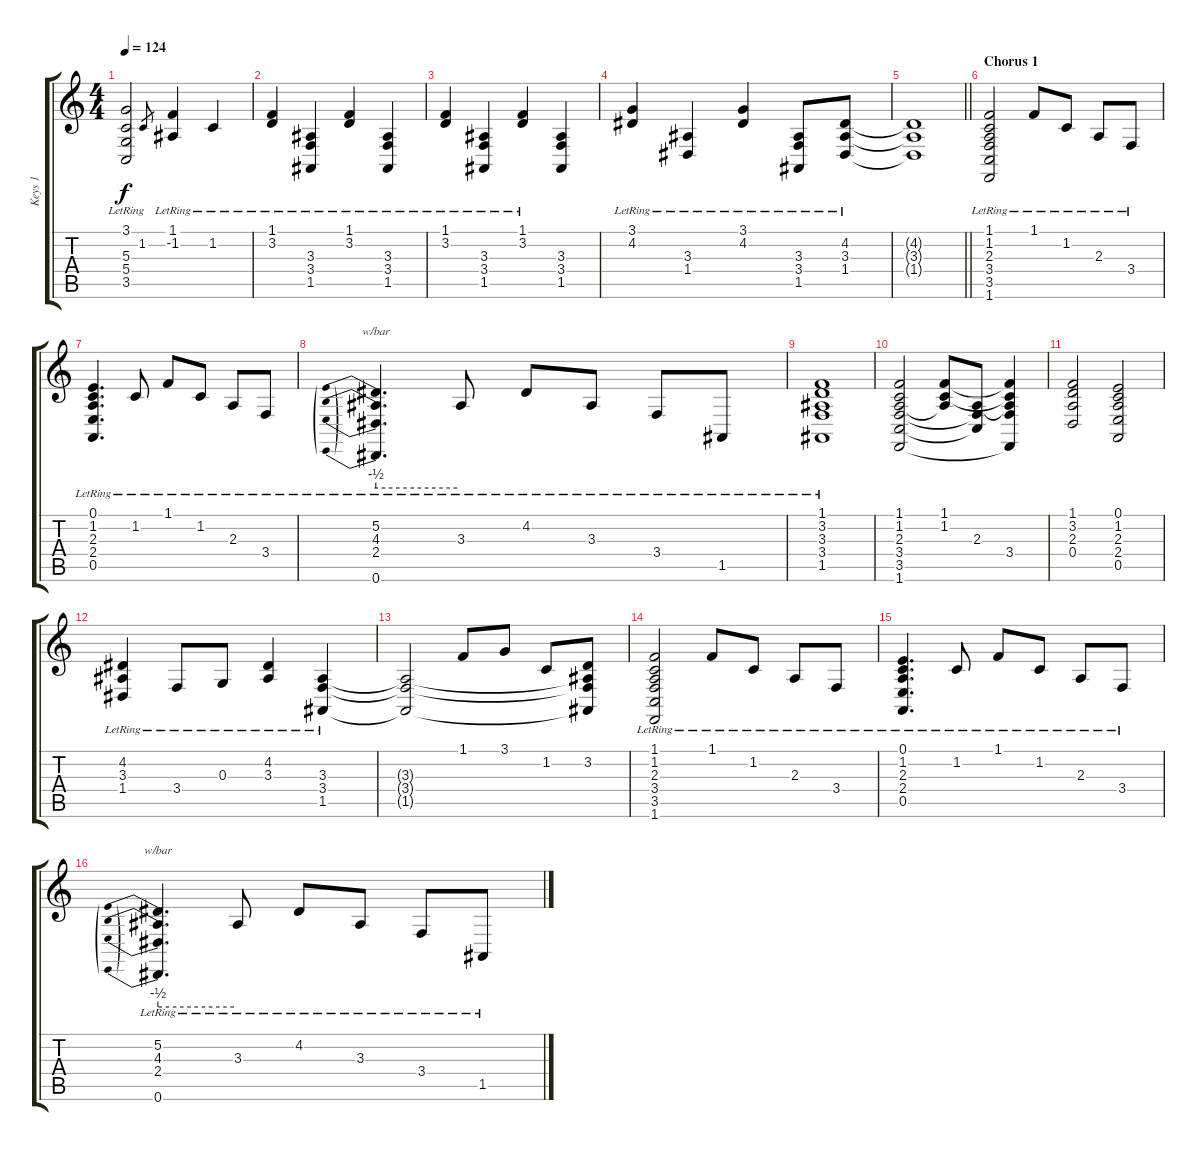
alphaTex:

\track ("Keys 1" "Keys 1") {instrument electricgrandpiano}
\staff {score tabs}
\tuning (E4 B3 G3 D3 A2 E2) {hide}
\ts (4 4)
\tempo 124
\clef g2
\ks c
(3.1{lr} 5.3{lr} 5.4{lr} 3.5{lr}).2{dy f} 1.2.8{gr} (1.1{lr} -1.2).4 1.2{lr}.4 |
(1.1{lr} 3.2{lr}).4 (3.3{lr} 3.4{lr} 1.5{lr}).4 (1.1{lr} 3.2{lr}).4 (3.3{lr} 3.4{lr} 1.5{lr}).4 |
(1.1{lr} 3.2{lr}).4 (3.3{lr} 3.4{lr} 1.5{lr}).4 (1.1{lr} 3.2{lr}).4 (3.3 3.4 1.5).4 |
(3.1{lr} 4.2{lr}).4 (3.3{lr} 1.4{lr}).4 (3.1{lr} 4.2{lr}).4 (3.3{lr} 3.4{lr} 1.5{lr}).8 (4.2{lr} 3.3{lr} 1.4{lr}).8 |
\barLineRight lightlight
(4.2{t} 3.3{t} 1.4{t}).1 |
\section ("" "Chorus 1")
(1.1{lr} 1.2{lr} 2.3{lr} 3.4{lr} 3.5{lr} 1.6{lr}).2 1.1{lr}.8 1.2{lr}.8 2.3{lr}.8 3.4{lr}.8 |
(0.1{lr} 1.2{lr} 2.3{lr} 2.4{lr} 0.5{lr}).4{d} 1.2{lr}.8 1.1{lr}.8 1.2{lr}.8 2.3{lr}.8 3.4{lr}.8 |
(5.2{lr} 4.3{lr} 2.4{lr} 0.6).4{d tbe (predive default 0 -2 60 -2)} 3.3{lr}.8 4.2{lr}.8 3.3{lr}.8 3.4{lr}.8 1.5{lr}.8 |
(1.1{lr} 3.2{lr} 3.3{lr} 3.4{lr} 1.5{lr}).1 |
(1.1 1.2 2.3 3.4 3.5 1.6).2 (1.1 1.2 2.3{t}).8 (2.3 3.4{t} 3.5{t}).8 (1.1{t} 1.2{t} 2.3{t} 3.4 1.6{t}).4 |
(1.1 3.2 2.3 0.4).2 (0.1 1.2 2.3 2.4 0.5).2 |
(4.2{lr} 3.3{lr} 1.4{lr}).4 3.4{lr}.8 0.3{lr}.8 (4.2 3.3{lr}).4 (3.3{lr} 3.4{lr} 1.5{lr}).4 |
(3.3{t} 3.4{t} 1.5{t}).2 1.1.8 3.1.8 1.2.8 (3.2 3.3{t} 3.4{t} 1.5{t}).8 |
(1.1{lr} 1.2{lr} 2.3{lr} 3.4{lr} 3.5{lr} 1.6{lr}).2 1.1{lr}.8 1.2{lr}.8 2.3{lr}.8 3.4{lr}.8 |
(0.1{lr} 1.2{lr} 2.3{lr} 2.4{lr} 0.5{lr}).4{d} 1.2{lr}.8 1.1{lr}.8 1.2{lr}.8 2.3{lr}.8 3.4{lr}.8 |
(5.2{lr} 4.3{lr} 2.4{lr} 0.6).4{d tbe (predive default 0 -2 60 -2)} 3.3{lr}.8 4.2{lr}.8 3.3{lr}.8 3.4{lr}.8 1.5{lr}.8
